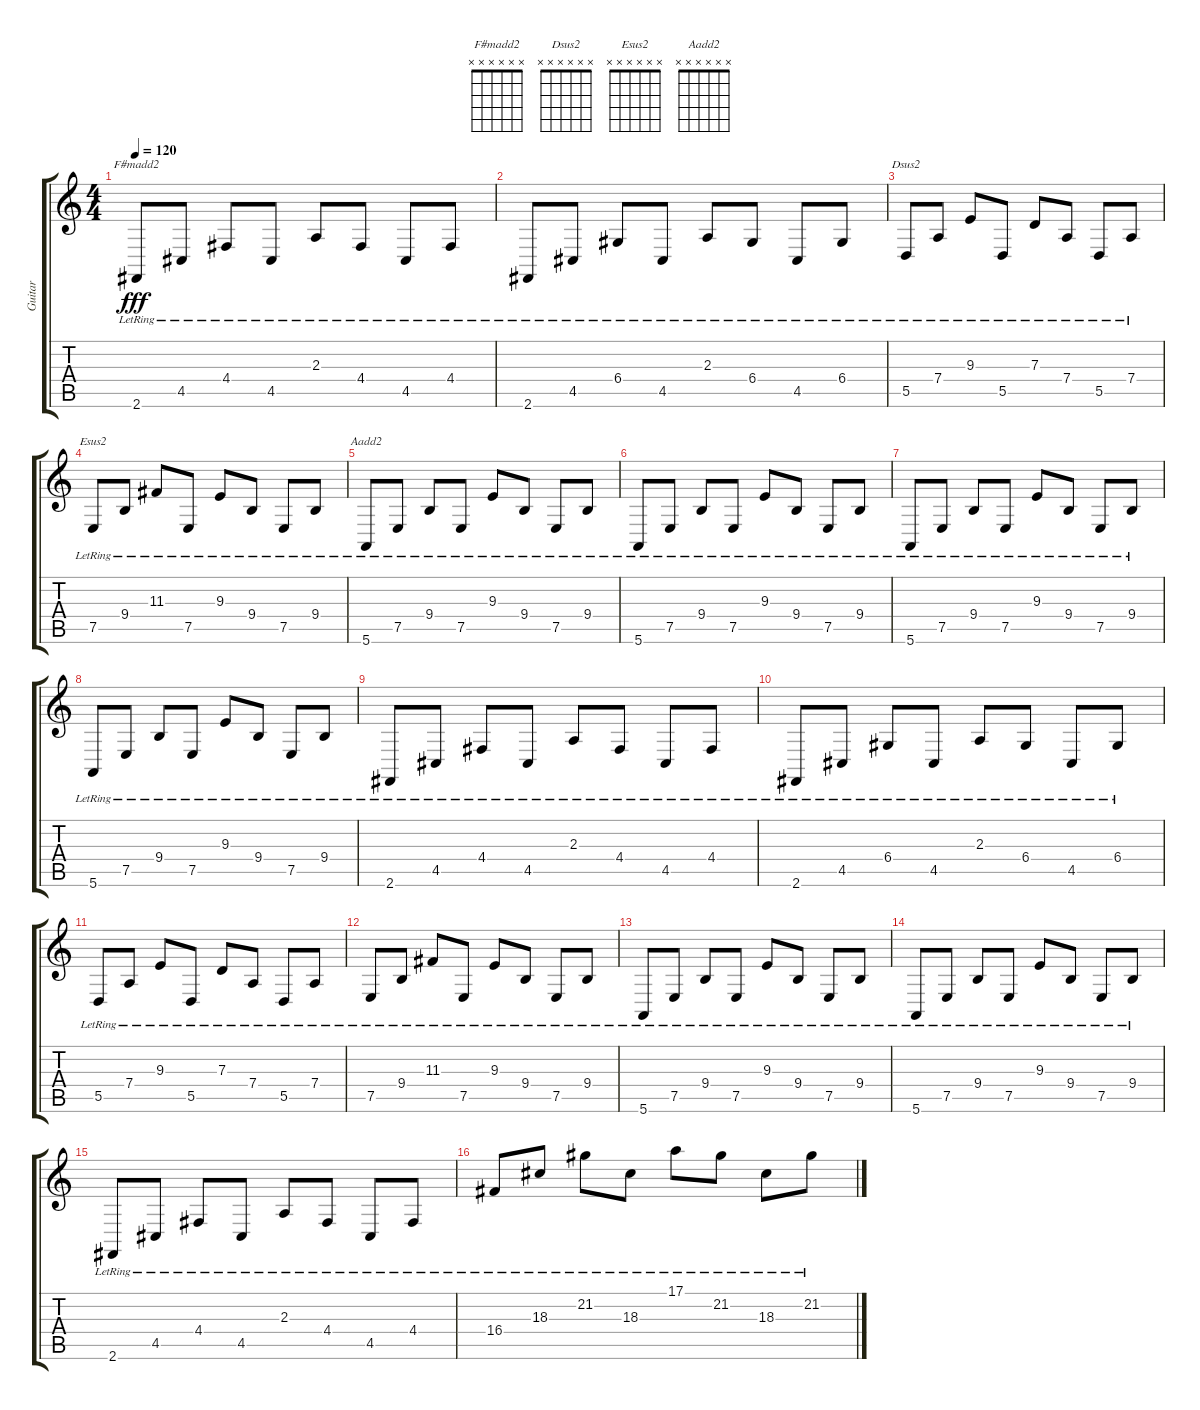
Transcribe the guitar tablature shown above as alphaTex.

\track ("Guitar" "Guitar") {instrument acousticgrandpiano}
\staff {score tabs}
\tuning (E4 B3 G3 D3 A2 E2) {hide}
\chord ("F#madd2" x x x x x x)
\chord ("Dsus2" x x x x x x)
\chord ("Esus2" x x x x x x)
\chord ("Aadd2" x x x x x x)
\ts (4 4)
\tempo 120
\clef g2
\ks c
2.6{lr}.8{ch "F#madd2" dy fff} 4.5{lr}.8{beam split} 4.4{lr}.8 4.5{lr}.8 2.3{lr}.8 4.4{lr}.8{beam split} 4.5{lr}.8 4.4{lr}.8 |
2.6{lr}.8 4.5{lr}.8{beam split} 6.4{lr}.8 4.5{lr}.8 2.3{lr}.8 6.4{lr}.8{beam split} 4.5{lr}.8 6.4{lr}.8 |
5.5{lr}.8{ch "Dsus2"} 7.4{lr}.8 9.3{lr}.8 5.5{lr}.8 7.3{lr}.8 7.4{lr}.8 5.5{lr}.8 7.4{lr}.8 |
7.5{lr}.8{ch "Esus2"} 9.4{lr}.8 11.3{lr}.8 7.5{lr}.8 9.3{lr}.8 9.4{lr}.8 7.5{lr}.8 9.4{lr}.8 |
5.6{lr}.8{ch "Aadd2"} 7.5{lr}.8{beam split} 9.4{lr}.8 7.5{lr}.8 9.3{lr}.8 9.4{lr}.8{beam split} 7.5{lr}.8 9.4{lr}.8 |
5.6{lr}.8 7.5{lr}.8{beam split} 9.4{lr}.8 7.5{lr}.8 9.3{lr}.8 9.4{lr}.8{beam split} 7.5{lr}.8 9.4{lr}.8 |
5.6{lr}.8{volume 16} 7.5{lr}.8{beam split} 9.4{lr}.8 7.5{lr}.8 9.3{lr}.8 9.4{lr}.8{beam split} 7.5{lr}.8 9.4{lr}.8 |
5.6{lr}.8 7.5{lr}.8{beam split} 9.4{lr}.8 7.5{lr}.8 9.3{lr}.8 9.4{lr}.8{beam split} 7.5{lr}.8 9.4{lr}.8 |
2.6{lr}.8 4.5{lr}.8{beam split} 4.4{lr}.8 4.5{lr}.8 2.3{lr}.8 4.4{lr}.8{beam split} 4.5{lr}.8 4.4{lr}.8 |
2.6{lr}.8 4.5{lr}.8{beam split} 6.4{lr}.8 4.5{lr}.8 2.3{lr}.8 6.4{lr}.8{beam split} 4.5{lr}.8 6.4{lr}.8 |
5.5{lr}.8 7.4{lr}.8 9.3{lr}.8 5.5{lr}.8 7.3{lr}.8 7.4{lr}.8 5.5{lr}.8 7.4{lr}.8 |
7.5{lr}.8 9.4{lr}.8 11.3{lr}.8 7.5{lr}.8 9.3{lr}.8 9.4{lr}.8 7.5{lr}.8 9.4{lr}.8 |
5.6{lr}.8 7.5{lr}.8{beam split} 9.4{lr}.8 7.5{lr}.8 9.3{lr}.8 9.4{lr}.8{beam split} 7.5{lr}.8 9.4{lr}.8 |
5.6{lr}.8 7.5{lr}.8{beam split} 9.4{lr}.8 7.5{lr}.8 9.3{lr}.8 9.4{lr}.8{beam split} 7.5{lr}.8 9.4{lr}.8 |
2.6{lr}.8 4.5{lr}.8{beam split} 4.4{lr}.8 4.5{lr}.8 2.3{lr}.8 4.4{lr}.8{beam split} 4.5{lr}.8 4.4{lr}.8 |
16.4{lr}.8 18.3{lr}.8{beam split} 21.2{lr}.8 18.3{lr}.8 17.1{lr}.8 21.2{lr}.8{beam split} 18.3{lr}.8 21.2{lr}.8
